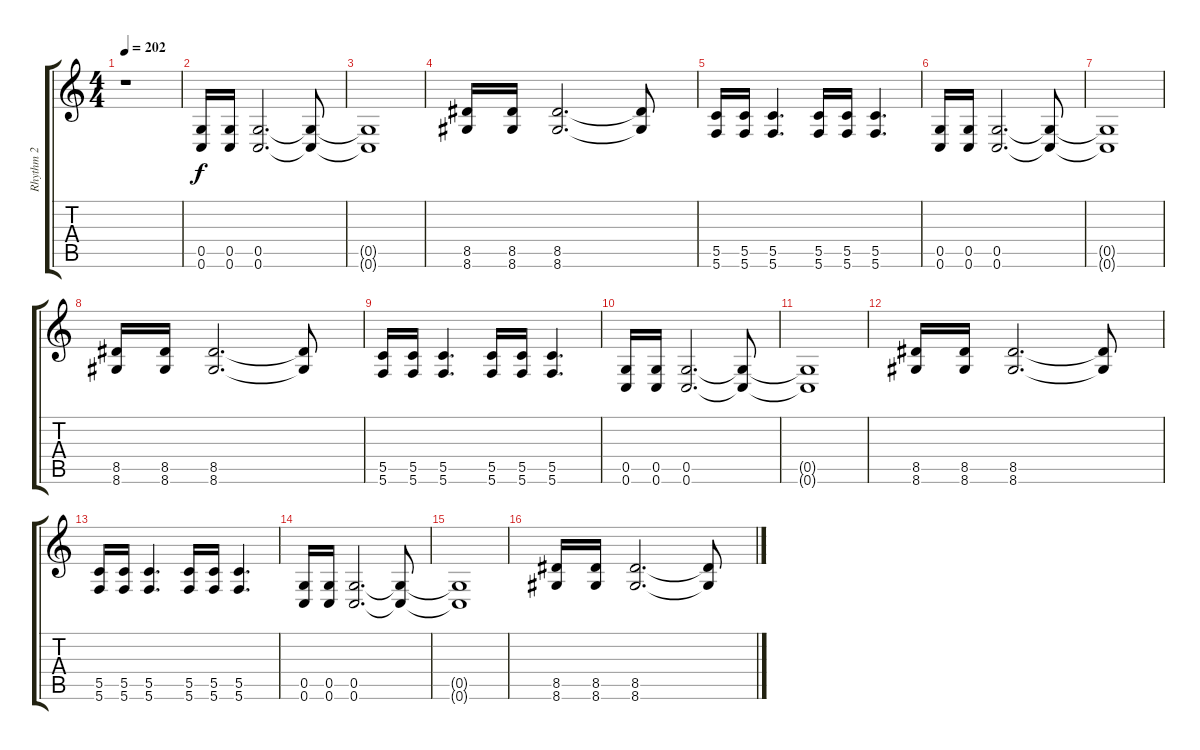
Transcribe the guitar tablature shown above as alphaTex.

\track ("Rhythm 2" "Rhythm 2") {instrument distortionguitar}
\staff {score tabs}
\tuning (D4 A3 F3 C3 G2 C2) {hide}
\ts (4 4)
\tempo 202
\clef g2
\ks c
r.1{dy f} |
(0.5 0.6).16 (0.5 0.6).16 (0.5 0.6).2{d} (0.5{t} 0.6{t}).8 |
(0.5{t} 0.6{t}).1 |
(8.5 8.6).16 (8.5 8.6).16 (8.5 8.6).2{d} (8.5{t} 8.6{t}).8 |
(5.5 5.6).16 (5.5 5.6).16 (5.5 5.6).4{d} (5.5 5.6).16 (5.5 5.6).16 (5.5 5.6).4{d} |
(0.5 0.6).16 (0.5 0.6).16 (0.5 0.6).2{d} (0.5{t} 0.6{t}).8 |
(0.5{t} 0.6{t}).1 |
(8.5 8.6).16 (8.5 8.6).16 (8.5 8.6).2{d} (8.5{t} 8.6{t}).8 |
(5.5 5.6).16 (5.5 5.6).16 (5.5 5.6).4{d} (5.5 5.6).16 (5.5 5.6).16 (5.5 5.6).4{d} |
(0.5 0.6).16 (0.5 0.6).16 (0.5 0.6).2{d} (0.5{t} 0.6{t}).8 |
(0.5{t} 0.6{t}).1 |
(8.5 8.6).16 (8.5 8.6).16 (8.5 8.6).2{d} (8.5{t} 8.6{t}).8 |
(5.5 5.6).16 (5.5 5.6).16 (5.5 5.6).4{d} (5.5 5.6).16 (5.5 5.6).16 (5.5 5.6).4{d} |
(0.5 0.6).16 (0.5 0.6).16 (0.5 0.6).2{d} (0.5{t} 0.6{t}).8 |
(0.5{t} 0.6{t}).1 |
(8.5 8.6).16 (8.5 8.6).16 (8.5 8.6).2{d} (8.5{t} 8.6{t}).8
